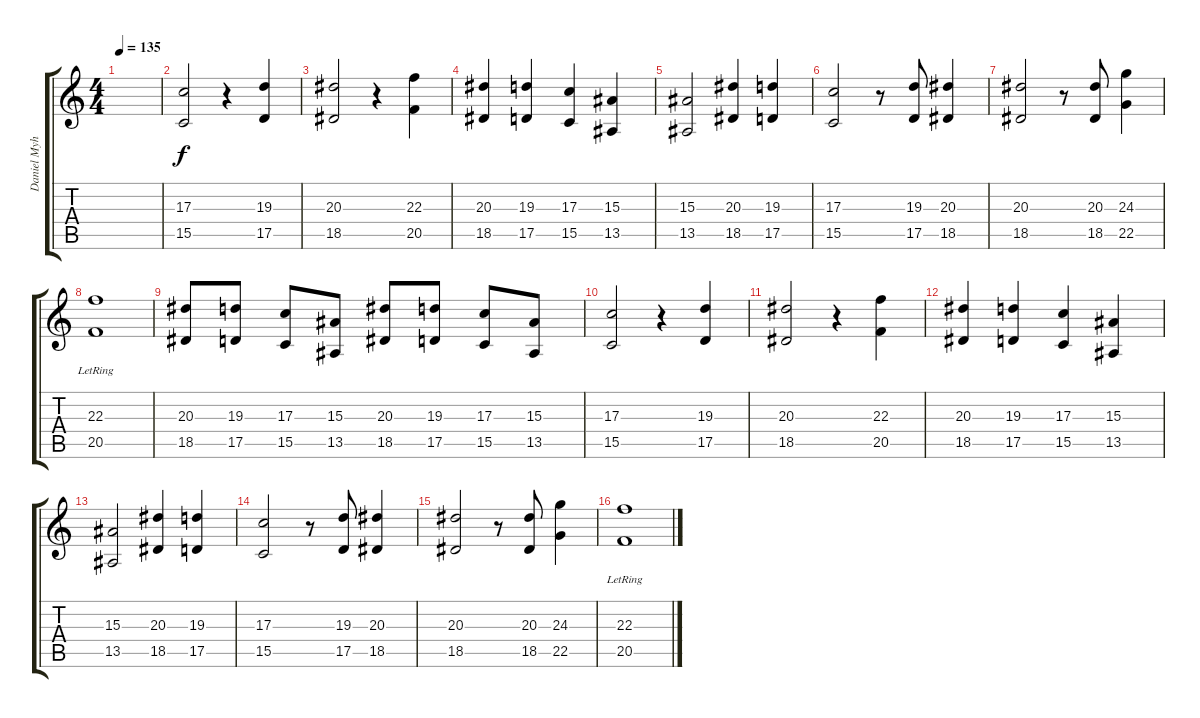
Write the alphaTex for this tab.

\track ("Daniel Myhr" "Daniel Myh") {instrument stringensemble1}
\staff {score tabs}
\tuning (E4 B3 G3 D3 A2 E2) {hide}
\ts (4 4)
\tempo 135
\clef g2
\ks c
|
(17.3 15.5).2 r.4 (19.3 17.5).4 |
(20.3 18.5).2 r.4 (22.3 20.5).4 |
(20.3 18.5).4 (19.3 17.5).4 (17.3 15.5).4 (15.3 13.5).4 |
(15.3 13.5).2 (20.3 18.5).4 (19.3 17.5).4 |
(17.3 15.5).2 r.8 (19.3 17.5).8 (20.3 18.5).4 |
(20.3 18.5).2 r.8 (20.3 18.5).8 (24.3 22.5).4 |
(22.3 20.5{lr}).1 |
(20.3 18.5).8 (19.3 17.5).8 (17.3 15.5).8 (15.3 13.5).8 (20.3 18.5).8 (19.3 17.5).8 (17.3 15.5).8 (15.3 13.5).8 |
(17.3 15.5).2 r.4 (19.3 17.5).4 |
(20.3 18.5).2 r.4 (22.3 20.5).4 |
(20.3 18.5).4 (19.3 17.5).4 (17.3 15.5).4 (15.3 13.5).4 |
(15.3 13.5).2 (20.3 18.5).4 (19.3 17.5).4 |
(17.3 15.5).2 r.8 (19.3 17.5).8 (20.3 18.5).4 |
(20.3 18.5).2 r.8 (20.3 18.5).8 (24.3 22.5).4 |
(22.3 20.5{lr}).1
